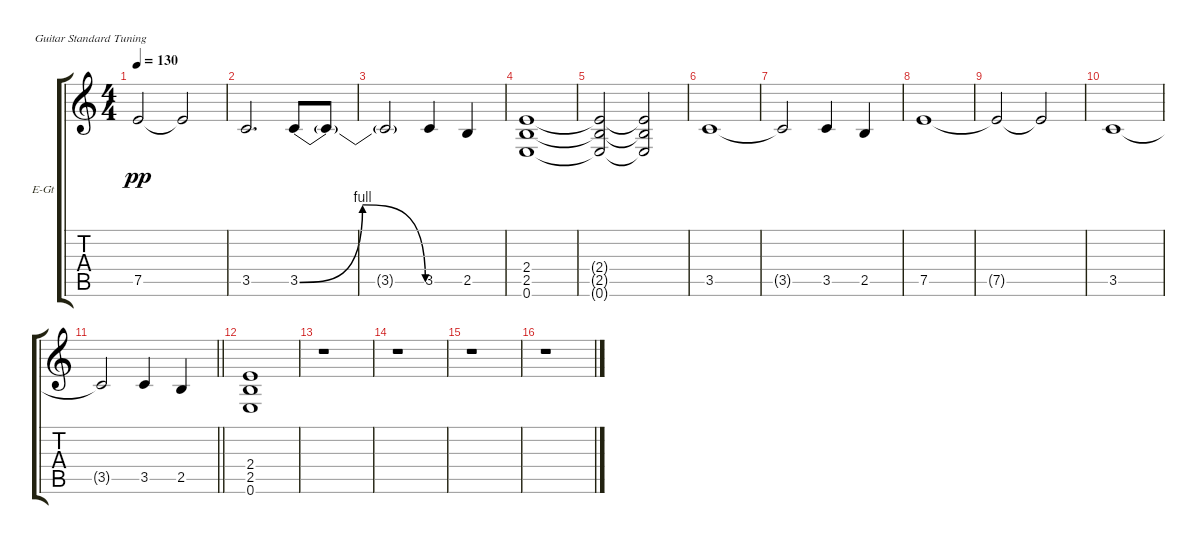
\defaultSystemsLayout 4
\bracketExtendMode groupsimilarinstruments
\firstSystemTrackNameOrientation horizontal
\otherSystemsTrackNameOrientation horizontal
\chordDiagramsInScore
\track ("Lead Guitar" "E-Gt") {instrument distortionguitar}
\staff {score tabs}
\tuning (E4 B3 G3 D3 A2 E2)
\ts (4 4)
\tempo 130
\clef g2
\ks c
7.5{t}.2{dy pp} 7.5{t}.2 |
3.5.2{d} 3.5{be (bendrelease 0 0 10.2 4 10.799999999999999 4 19.2 0)}.8 3.5{t}.8 |
3.5{t}.2 3.5.4 2.5.4 |
(2.5 2.4 0.6).1 |
(2.4{t} 2.5{t} 0.6{t}).2 (0.6{t} 2.5{t} 2.4{t}).2 |
3.5.1 |
3.5{t}.2 3.5.4 2.5.4 |
7.5.1 |
7.5{t}.2 7.5{t}.2 |
3.5.1 |
\barLineRight lightlight
3.5{t}.2 3.5.4 2.5.4 |
(2.5 2.4 0.6).1 |
r.1 |
r.1 |
r.1 |
r.1
